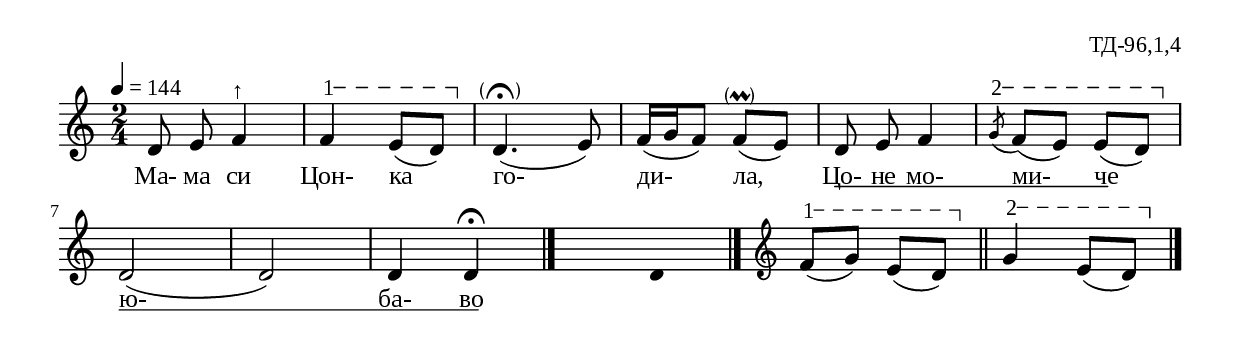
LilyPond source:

%{
TD_96_1_04
%}

\include "td-preamble.ly"

\score {
\relative c'' {
\tempo 4 = 144
  \time 2/4
d,8\noBeam e f4^"↑" | 
\varA
f4\startTextSpan e8([d\stopTextSpan]) | 
\parS
d4.-\parenthesize\fermata( e8) | f16([g f8]) f8-\parenthesize\prall([ e]) | 
d8\noBeam e f4 | 
\varB
\acciaccatura g8\startTextSpan f8([ e]) e8( d\stopTextSpan) |
\break
d2( d) | d4 d\fermata
\bar "|." 
s4 \fixB d4 \fixC
\bar "|." 
\endm
\varA
f8\startTextSpan([ g)] e8([d\stopTextSpan]) \bar "||" 
\varB
g4\startTextSpan e8( d\stopTextSpan) 
\bar "|." 
}
\addlyrics { Ма- ма си Цон- ка го- ди- ла, 
Цо- \startTextSpan не мо- ми- че \stopTextSpan 
ю- \startTextSpan ба- во \stopTextSpan }
%
\layout {
  indent = #0
  line-width = 190\mm
  ragged-right=##f
\context {
      \Lyrics
      \consists "Text_spanner_engraver"
      \override TextSpanner #'direction = #DOWN
      \override TextSpanner #'style = #'line    
      \override TextSpanner #'outside-staff-priority = ##f
      \override TextSpanner #'padding = #0.2 % sets the distance of the line from the lyrics
      \override TextSpanner #'bound-details =
      #`((left . ((Y . 0)
                  (padding . 0)
                  (attach-dir . ,LEFT)))
         (left-broken . ((end-on-note . #t)))
         (right . ((Y . 0)
                   (padding . 0)
                   (attach-dir . ,RIGHT))))
    }
  
}
%
\midi { 
	\context {
		\Score
		tempoWholesPerMinute = #(ly:make-moment 144 4)
		}
	}
}
%
\header{
  opus = "ТД-96,1,4"
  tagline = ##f
}


